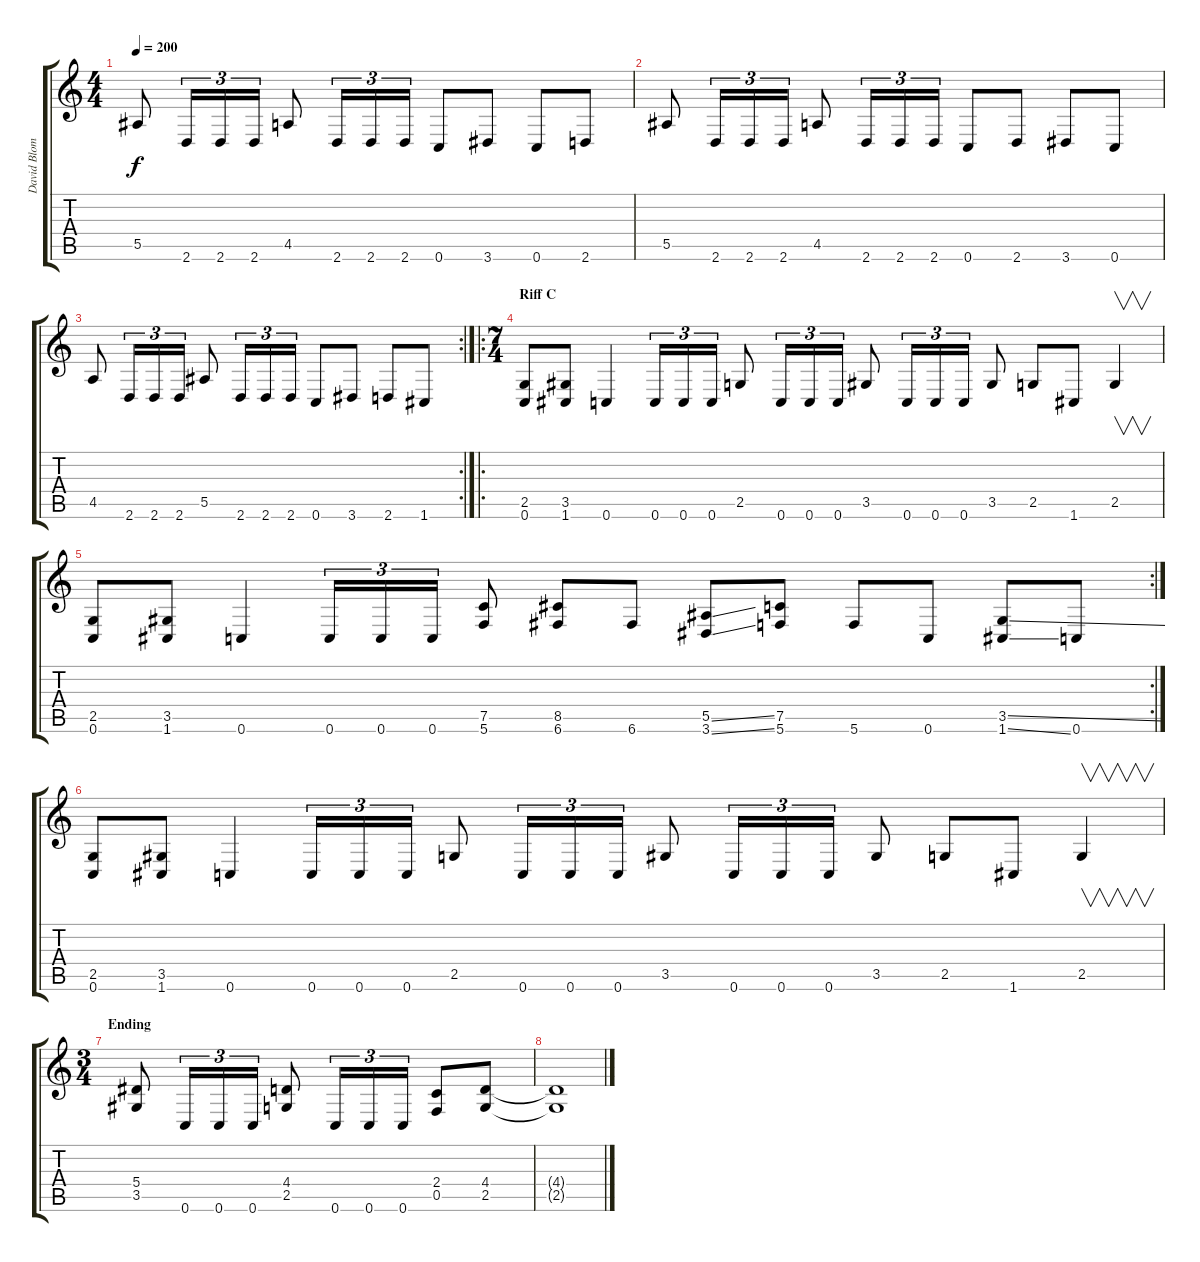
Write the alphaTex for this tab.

\track ("David Blomqvist" "David Blom") {instrument distortionguitar}
\staff {score tabs}
\tuning (C4 G3 Eb3 Bb2 F2 C2) {hide}
\ts (4 4)
\tempo 200
\clef g2
\ks c
5.5.8{dy f} 2.6.16{tu (3 2)} 2.6.16{tu (3 2)} 2.6.16{tu (3 2)} 4.5.8 2.6.16{tu (3 2)} 2.6.16{tu (3 2)} 2.6.16{tu (3 2)} 0.6.8 3.6.8 0.6.8 2.6.8 |
5.5.8 2.6.16{tu (3 2)} 2.6.16{tu (3 2)} 2.6.16{tu (3 2)} 4.5.8 2.6.16{tu (3 2)} 2.6.16{tu (3 2)} 2.6.16{tu (3 2)} 0.6.8 2.6.8 3.6.8 0.6.8 |
\rc 2
4.5.8 2.6.16{tu (3 2)} 2.6.16{tu (3 2)} 2.6.16{tu (3 2)} 5.5.8 2.6.16{tu (3 2)} 2.6.16{tu (3 2)} 2.6.16{tu (3 2)} 0.6.8 3.6.8 2.6.8 1.6.8 |
\ro
\ts (7 4)
\section ("" "Riff C")
(2.5 0.6).8 (3.5 1.6).8 0.6.4 0.6.16{tu (3 2)} 0.6.16{tu (3 2)} 0.6.16{tu (3 2)} 2.5.8 0.6.16{tu (3 2)} 0.6.16{tu (3 2)} 0.6.16{tu (3 2)} 3.5.8 0.6.16{tu (3 2)} 0.6.16{tu (3 2)} 0.6.16{tu (3 2)} 3.5.8 2.5.8 1.6.8 2.5.4{v} |
\rc 2
(2.5 0.6).8 (3.5 1.6).8 0.6.4 0.6.16{tu (3 2)} 0.6.16{tu (3 2)} 0.6.16{tu (3 2)} (7.5 5.6).8 (8.5 6.6).8 6.6.8 (5.5{ss} 3.6{ss}).8 (7.5 5.6).8 5.6.8 0.6.8 (3.5{ss} 1.6{ss}).8 0.6.8 |
(2.5 0.6).8 (3.5 1.6).8 0.6.4 0.6.16{tu (3 2)} 0.6.16{tu (3 2)} 0.6.16{tu (3 2)} 2.5.8 0.6.16{tu (3 2)} 0.6.16{tu (3 2)} 0.6.16{tu (3 2)} 3.5.8 0.6.16{tu (3 2)} 0.6.16{tu (3 2)} 0.6.16{tu (3 2)} 3.5.8 2.5.8 1.6.8 2.5.4{v} |
\ts (3 4)
\section ("" "Ending")
(5.4 3.5).8 0.6.16{tu (3 2)} 0.6.16{tu (3 2)} 0.6.16{tu (3 2)} (4.4 2.5).8 0.6.16{tu (3 2)} 0.6.16{tu (3 2)} 0.6.16{tu (3 2)} (2.4 0.5).8 (4.4 2.5).8 |
(4.4{t} 2.5{t}).1
